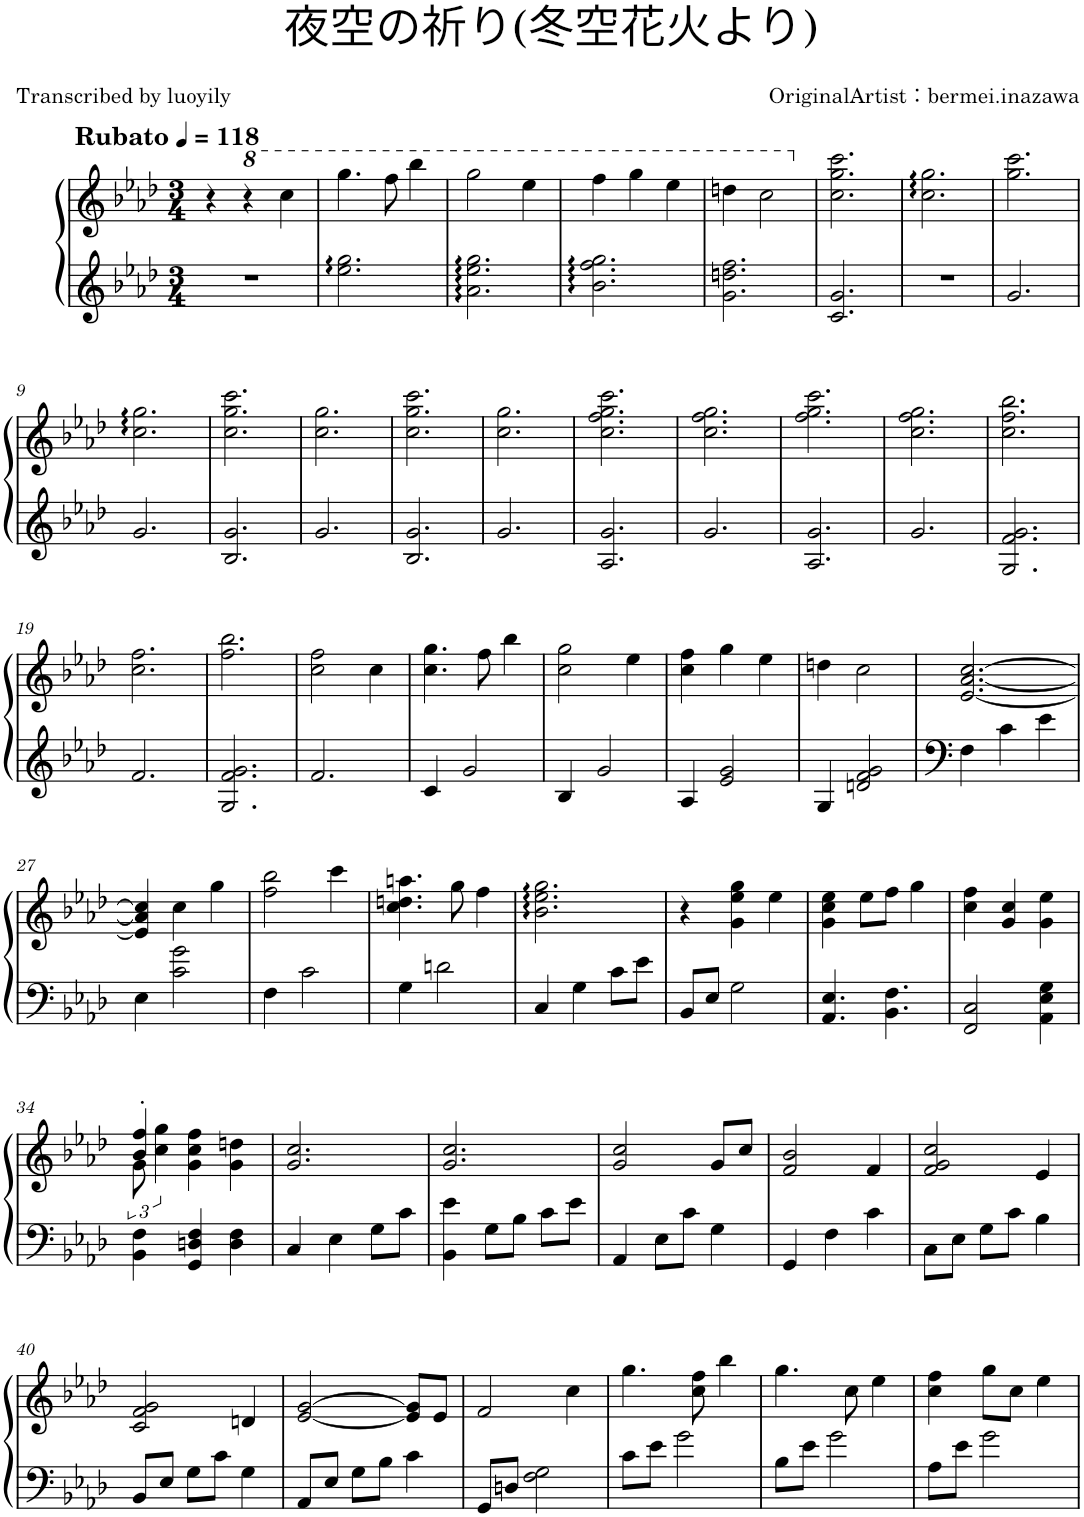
**kern	**kern
*part1	*part1
*staff2	*staff1
*I"钢琴, Piano 1	*
*I'Pno.	*
*clefG2	*clefG2
*k[b-e-a-d-]	*k[b-e-a-d-]
*M3/4	*M3/4
*MM118	*MM118
=1	=1
!	!LO:TX:a:B:t=Rubato
2.r	4r
*	*8va
.	4r
.	4ccc\
=2	=2
2.ee-\:: 2.gg\::	4.ggg\
.	8fff\
.	4bbb-\
=3	=3
2.a-\:: 2.ee-\:: 2.gg\::	2ggg\
.	4eee-\
=4	=4
2.b-\:: 2.ff\:: 2.gg\::	4fff\
.	4ggg\
.	4eee-\
=5	=5
2.g\ 2.ddn\ 2.ff\	4dddn\
.	2ccc\
=6	=6
*	*X8va
2.c/ 2.g/	2.cc\ 2.gg\ 2.ccc\
=7	=7
2.r	2.cc\:: 2.gg\::
=8	=8
2.g/	2.gg\ 2.ccc\
!!LO:LB:g=z
=9	=9
2.g/	2.cc\:: 2.gg\::
=10	=10
2.B-/ 2.g/	2.cc\ 2.gg\ 2.ccc\
=11	=11
2.g/	2.cc\ 2.gg\
=12	=12
2.B-/ 2.g/	2.cc\ 2.gg\ 2.ccc\
=13	=13
2.g/	2.cc\ 2.gg\
=14	=14
2.A-/ 2.g/	2.cc\ 2.ff\ 2.gg\ 2.ccc\
=15	=15
2.g/	2.cc\ 2.ff\ 2.gg\
=16	=16
2.A-/ 2.g/	2.ff\ 2.gg\ 2.ccc\
=17	=17
2.g/	2.cc\ 2.ff\ 2.gg\
=18	=18
2.G/ 2.f/ 2.g/	2.cc\ 2.ff\ 2.bb-\
!!LO:LB:g=z
=19	=19
2.f/	2.cc\ 2.ff\
=20	=20
2.G/ 2.f/ 2.g/	2.ff\ 2.bb-\
=21	=21
2.f/	2cc\ 2ff\
.	4cc\
=22	=22
4c/	4.cc\ 4.gg\
2g/	.
.	8ff\
.	4bb-\
=23	=23
4B-/	2cc\ 2gg\
2g/	.
.	4ee-\
=24	=24
4A-/	4cc\ 4ff\
2e-/ 2g/	4gg\
.	4ee-\
=25	=25
4G/	4ddn\
2dn/ 2f/ 2g/	2cc\
=26	=26
4F\	[2.e-/ [2.a-/ [2.cc/
4c\	.
4e-\	.
!!LO:LB:g=z
=27	=27
4E-\	4e-/] 4a-/] 4cc/]
2c\ 2g\	4cc\
.	4gg\
=28	=28
4F\	2ff\ 2bb-\
2c\	.
.	4ccc\
=29	=29
4G\	4.cc\ 4.ddn\ 4.aan\
2dn\	.
.	8gg\
.	4ff\
=30	=30
4C/	2.b-\:: 2.ee-\:: 2.gg\::
4G\	.
8c\L	.
8e-\J	.
=31	=31
8BB-/L	4r
8E-/J	.
2G\	4g\ 4ee-\ 4gg\
.	4ee-\
=32	=32
4.AA-/ 4.E-/	4g\ 4cc\ 4ee-\
.	8ee-\L
4.BB-\ 4.F\	8ff\J
.	4gg\
=33	=33
2FF/ 2C/	4cc\ 4ff\
.	4g/ 4cc/
4AA-\ 4E-\ 4G\	4g\ 4ee-\
!!LO:LB:g=z
=34	=34
*	*^
4BB-\ 4F\	4b-/' 4ff/'	12g\
.	.	6cc\ 6gg\
4GG/ 4Dn/ 4F/	4g\ 4cc\ 4ff\	2ryy
4D\ 4F\	4g\ 4ddn\	.
*	*v	*v
=35	=35
4C/	2.g/ 2.cc/
4E-\	.
8G\L	.
8c\J	.
=36	=36
4BB-\ 4e-\	2.g/ 2.cc/
8G\L	.
8B-\J	.
8c\L	.
8e-\J	.
=37	=37
4AA-/	2g/ 2cc/
8E-\L	.
8c\J	.
4G\	8g/L
.	8cc/J
=38	=38
4GG/	2f/ 2b-/
4F\	.
4c\	4f/
=39	=39
8C\L	2f/ 2g/ 2cc/
8E-\J	.
8G\L	.
8c\J	.
4B-\	4e-/
!!LO:LB:g=z
=40	=40
8BB-/L	2c/ 2f/ 2g/
8E-/J	.
8G\L	.
8c\J	.
4G\	4dn/
=41	=41
8AA-/L	[2e-/ [2g/
8E-/J	.
8G\L	.
8B-\J	.
4c\	8e-/] 8g/]L
.	8e-/J
=42	=42
8GG/L	2f/
8Dn/J	.
2F\ 2G\	.
.	4cc\
=43	=43
8c\L	4.gg\
8e-\J	.
2g\	.
.	8cc\ 8ff\
.	4bb-\
=44	=44
8B-\L	4.gg\
8e-\J	.
2g\	.
.	8cc\
.	4ee-\
=45	=45
8A-\L	4cc\ 4ff\
8e-\J	.
2g\	8gg\L
.	8cc\J
.	4ee-\
=	=
*-	*-
